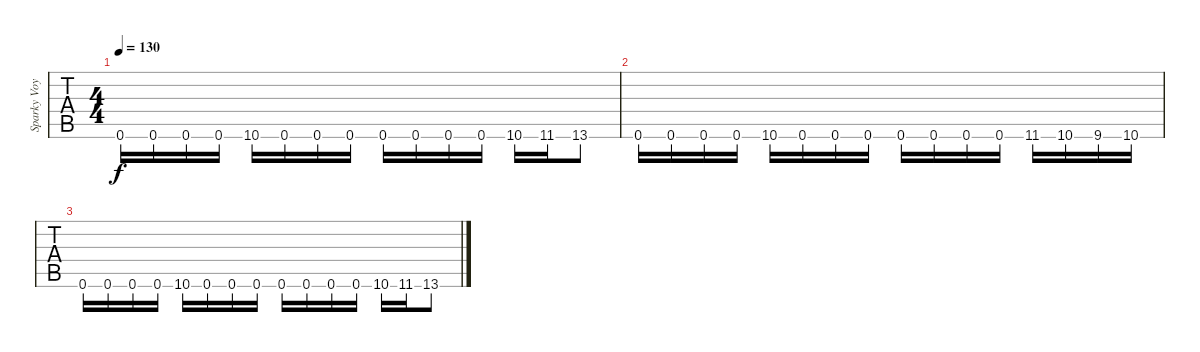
\track ("Sparky Voyles" "Sparky Voy") {instrument distortionguitar}
\staff {tabs}
\tuning (Db4 Ab3 E3 B2 Gb2 Db2) {hide}
\ts (4 4)
\tempo 130
\clef g2
\ks c
0.6.16{dy f} 0.6.16 0.6.16 0.6.16 10.6.16 0.6.16 0.6.16 0.6.16 0.6.16 0.6.16 0.6.16 0.6.16 10.6.16 11.6.16 13.6.8 |
0.6.16 0.6.16 0.6.16 0.6.16 10.6.16 0.6.16 0.6.16 0.6.16 0.6.16 0.6.16 0.6.16 0.6.16 11.6.16 10.6.16 9.6.16 10.6.16 |
0.6.16 0.6.16 0.6.16 0.6.16 10.6.16 0.6.16 0.6.16 0.6.16 0.6.16 0.6.16 0.6.16 0.6.16 10.6.16 11.6.16 13.6.8
